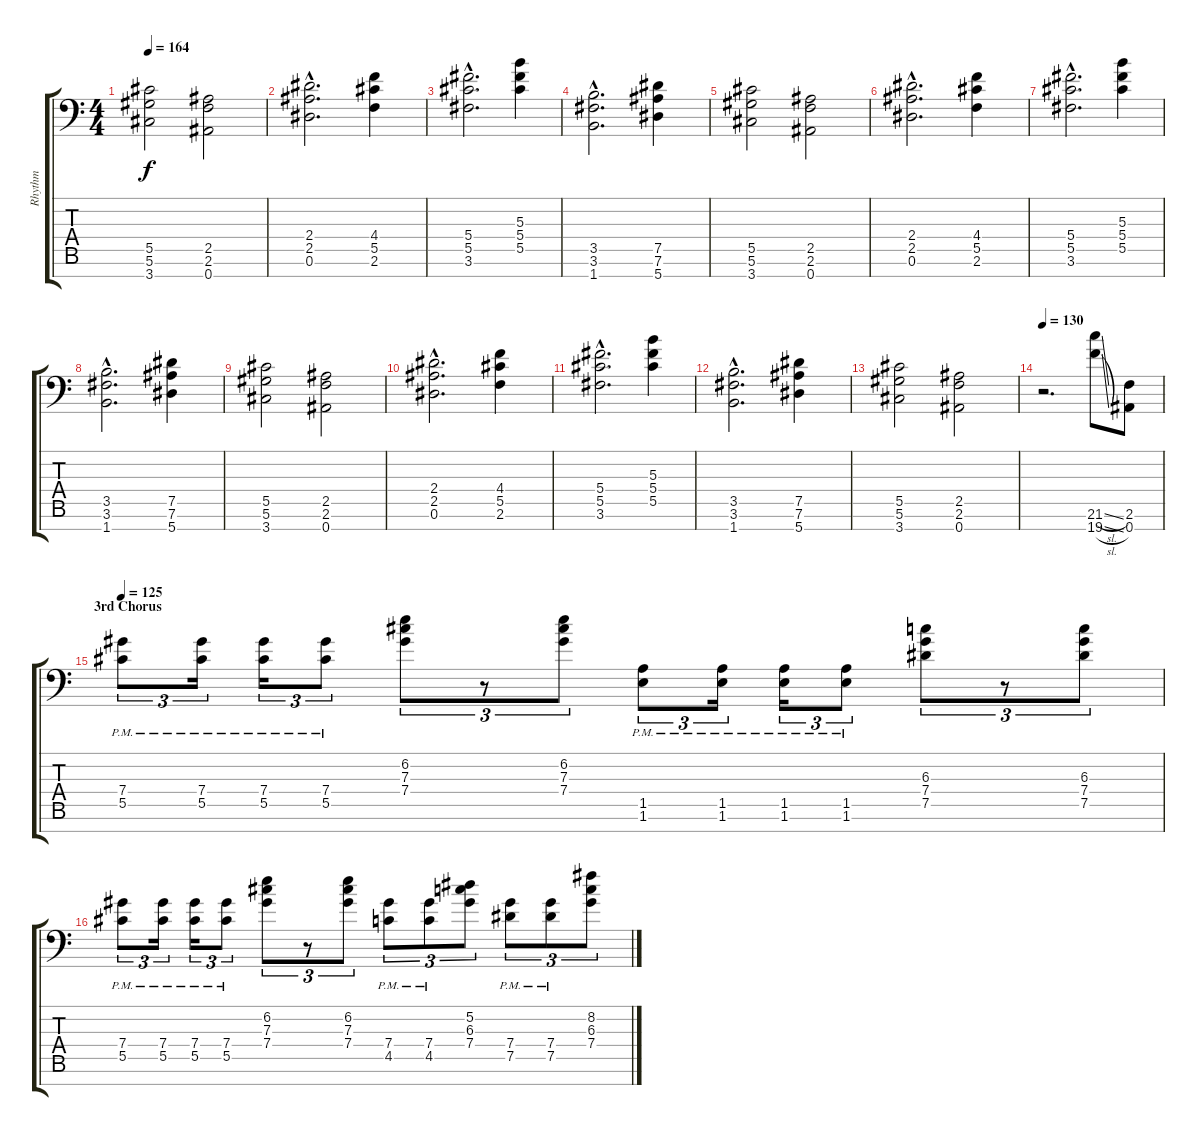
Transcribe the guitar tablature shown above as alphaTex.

\track ("Rhythm" "Rhythm") {instrument overdrivenguitar}
\staff {score tabs}
\tuning (Eb4 Bb3 Gb3 Db3 Ab2 Eb2 Bb1) {hide}
\ts (4 4)
\tempo 164
\clef f4
\ks c
(5.5 5.6 3.7).2{dy f} (2.5 2.6 0.7).2 |
(2.4{hac} 2.5{hac} 0.6{hac}).2{d} (4.4 5.5 2.6).4 |
(5.4{hac} 5.5{hac} 3.6{hac}).2{d} (5.3 5.4 5.5).4 |
(3.5{hac} 3.6{hac} 1.7{hac}).2{d} (7.5 7.6 5.7).4 |
(5.5 5.6 3.7).2 (2.5 2.6 0.7).2 |
(2.4{hac} 2.5{hac} 0.6{hac}).2{d} (4.4 5.5 2.6).4 |
(5.4{hac} 5.5{hac} 3.6{hac}).2{d} (5.3 5.4 5.5).4 |
(3.5{hac} 3.6{hac} 1.7{hac}).2{d} (7.5 7.6 5.7).4 |
(5.5 5.6 3.7).2 (2.5 2.6 0.7).2 |
(2.4{hac} 2.5{hac} 0.6{hac}).2{d} (4.4 5.5 2.6).4 |
(5.4{hac} 5.5{hac} 3.6{hac}).2{d} (5.3 5.4 5.5).4 |
(3.5{hac} 3.6{hac} 1.7{hac}).2{d} (7.5 7.6 5.7).4 |
(5.5 5.6 3.7).2 (2.5 2.6 0.7).2 |
\tempo 130
r.2{d} (21.6{sl} 19.7{sl}).8 (2.6 0.7).8 |
\section ("" "3rd Chorus")
\tempo 125
(7.4{pm} 5.5{pm}).8{tu (3 2)} (7.4 5.5{pm}).16{tu (3 2)} (7.4 5.5{pm}).16{tu (3 2)} (7.4 5.5{pm}).8{tu (3 2)} (6.2 7.3 7.4).8{tu (3 2)} r.8{tu (3 2)} (6.2 7.3 7.4).8{tu (3 2)} (1.5{pm} 1.6).8{tu (3 2)} (1.5{pm} 1.6).16{tu (3 2)} (1.5{pm} 1.6).16{tu (3 2)} (1.5{pm} 1.6).8{tu (3 2)} (6.3 7.4 7.5).8{tu (3 2)} r.8{tu (3 2)} (6.3 7.4 7.5).8{tu (3 2)} |
(7.4{pm} 5.5).8{tu (3 2)} (7.4{pm} 5.5).16{tu (3 2)} (7.4{pm} 5.5).16{tu (3 2)} (7.4{pm} 5.5).8{tu (3 2)} (6.2 7.3 7.4).8{tu (3 2)} r.8{tu (3 2)} (6.2 7.3 7.4).8{tu (3 2)} (7.4{pm} 4.5).8{tu (3 2)} (7.4{pm} 4.5).8{tu (3 2)} (5.2 6.3 7.4).8{tu (3 2)} (7.4{pm} 7.5).8{tu (3 2)} (7.4{pm} 7.5).8{tu (3 2)} (8.2 6.3 7.4).8{tu (3 2)}
